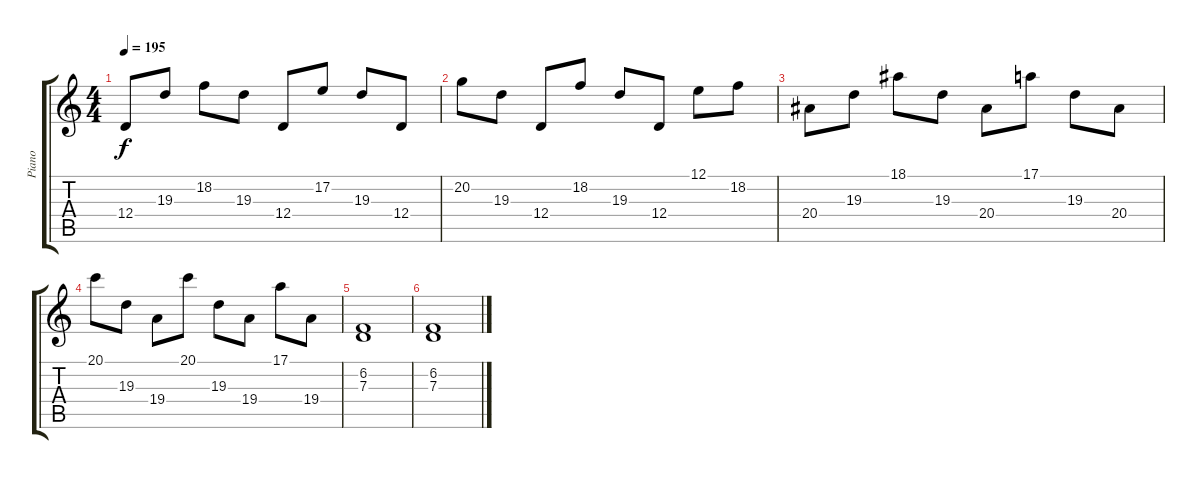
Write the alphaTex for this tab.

\track ("Piano" "Piano") {instrument acousticgrandpiano}
\staff {score tabs}
\tuning (E4 B3 G3 D3 A2 E2) {hide}
\ts (4 4)
\tempo 195
\clef g2
\ks c
12.4.8{dy f} 19.3.8 18.2.8 19.3.8 12.4.8 17.2.8 19.3.8 12.4.8 |
20.2.8 19.3.8 12.4.8 18.2.8 19.3.8 12.4.8 12.1.8 18.2.8 |
20.4.8 19.3.8 18.1.8 19.3.8 20.4.8 17.1.8 19.3.8 20.4.8 |
20.1.8 19.3.8 19.4.8 20.1.8 19.3.8 19.4.8 17.1.8 19.4.8 |
(6.2 7.3).1 |
(6.2 7.3).1
